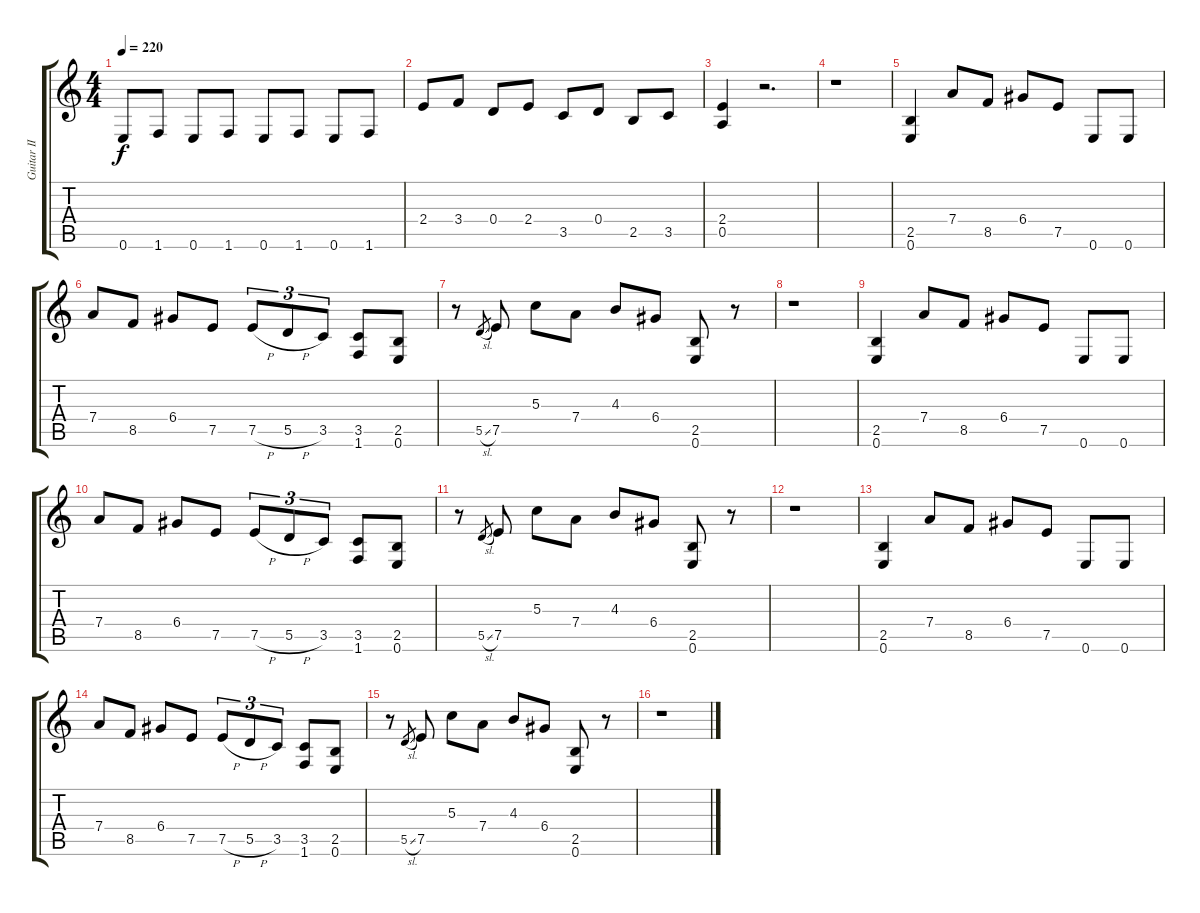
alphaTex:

\track ("Guitar II" "Guitar II") {instrument overdrivenguitar}
\staff {score tabs}
\tuning (E4 B3 G3 D3 A2 E2) {hide}
\ts (4 4)
\tempo 220
\clef g2
\ks c
0.6.8{dy f} 1.6.8 0.6.8 1.6.8 0.6.8 1.6.8 0.6.8 1.6.8 |
2.4.8 3.4.8 0.4.8 2.4.8 3.5.8 0.4.8 2.5.8 3.5.8 |
(2.4 0.5).4 r.2{d} |
r.1 |
(2.5 0.6).4 7.4.8 8.5.8 6.4.8 7.5.8 0.6.8 0.6.8 |
7.4.8 8.5.8 6.4.8 7.5.8 7.5{h}.8{tu (3 2)} 5.5{h}.8{tu (3 2)} 3.5.8{tu (3 2)} (3.5 1.6).8 (2.5 0.6).8 |
r.8 5.5{sl}.8{gr} 7.5.8 5.3.8 7.4.8 4.3.8 6.4.8 (2.5 0.6).8 r.8 |
r.1 |
(2.5 0.6).4 7.4.8 8.5.8 6.4.8 7.5.8 0.6.8 0.6.8 |
7.4.8 8.5.8 6.4.8 7.5.8 7.5{h}.8{tu (3 2)} 5.5{h}.8{tu (3 2)} 3.5.8{tu (3 2)} (3.5 1.6).8 (2.5 0.6).8 |
r.8 5.5{sl}.8{gr} 7.5.8 5.3.8 7.4.8 4.3.8 6.4.8 (2.5 0.6).8 r.8 |
r.1 |
(2.5 0.6).4 7.4.8 8.5.8 6.4.8 7.5.8 0.6.8 0.6.8 |
7.4.8 8.5.8 6.4.8 7.5.8 7.5{h}.8{tu (3 2)} 5.5{h}.8{tu (3 2)} 3.5.8{tu (3 2)} (3.5 1.6).8 (2.5 0.6).8 |
r.8 5.5{sl}.8{gr} 7.5.8 5.3.8 7.4.8 4.3.8 6.4.8 (2.5 0.6).8 r.8 |
r.1
